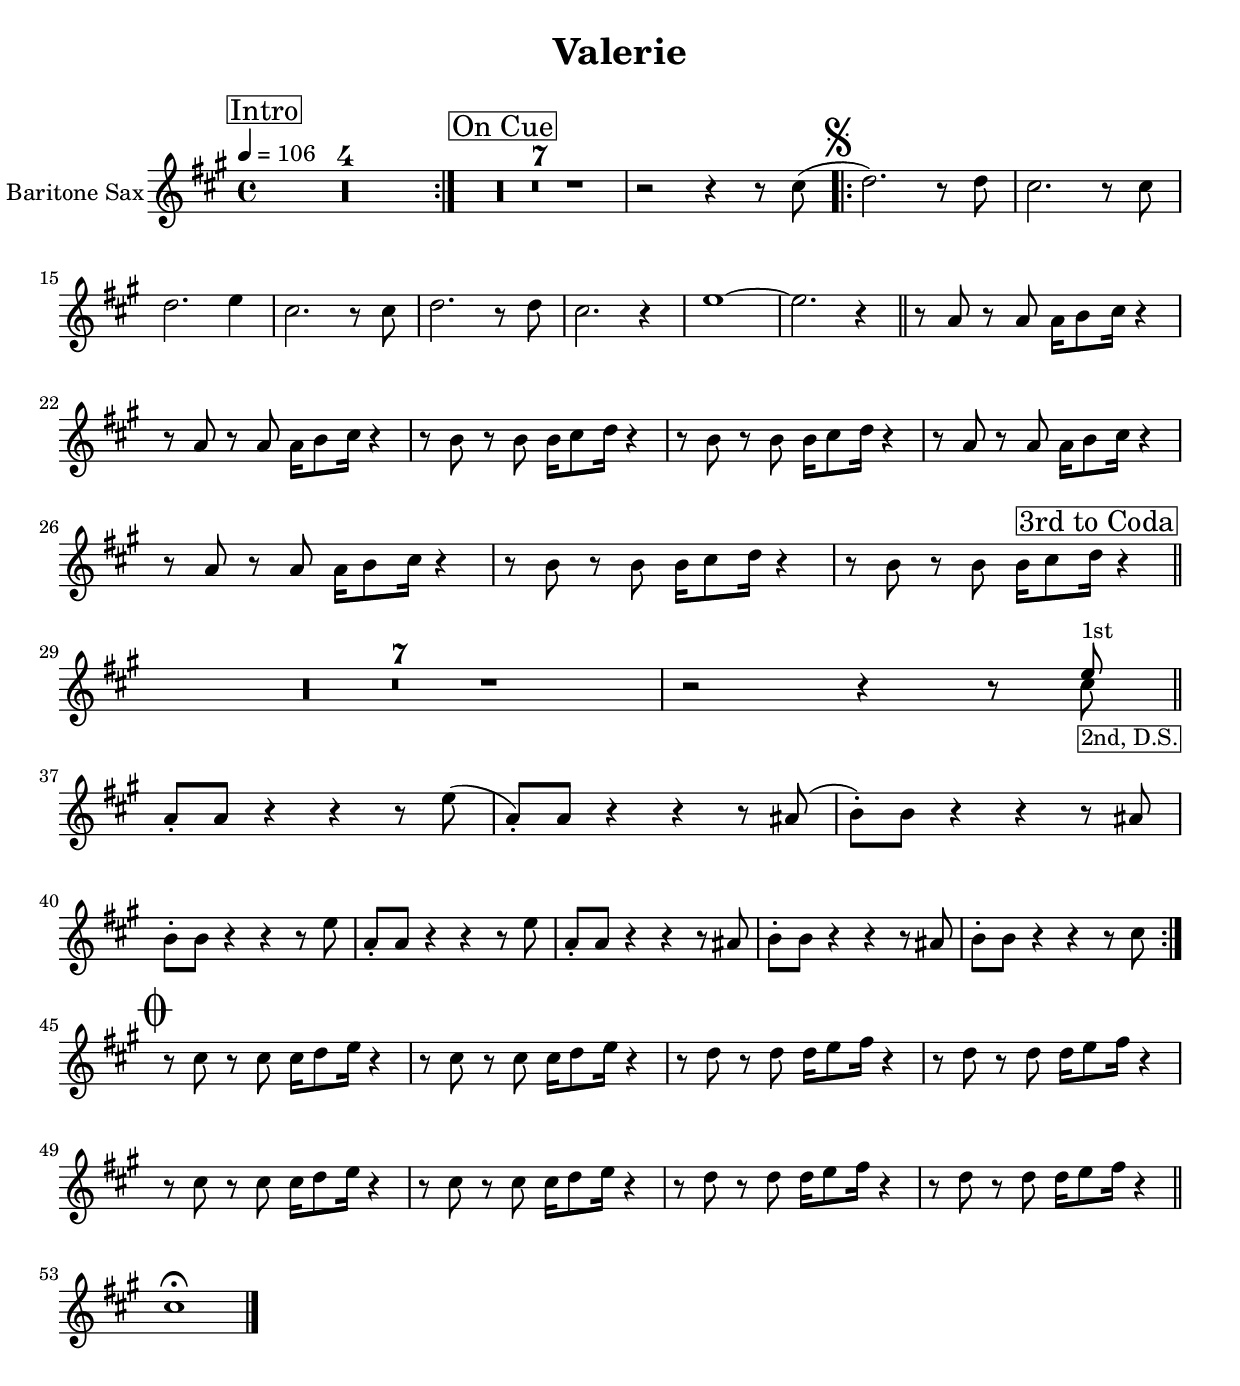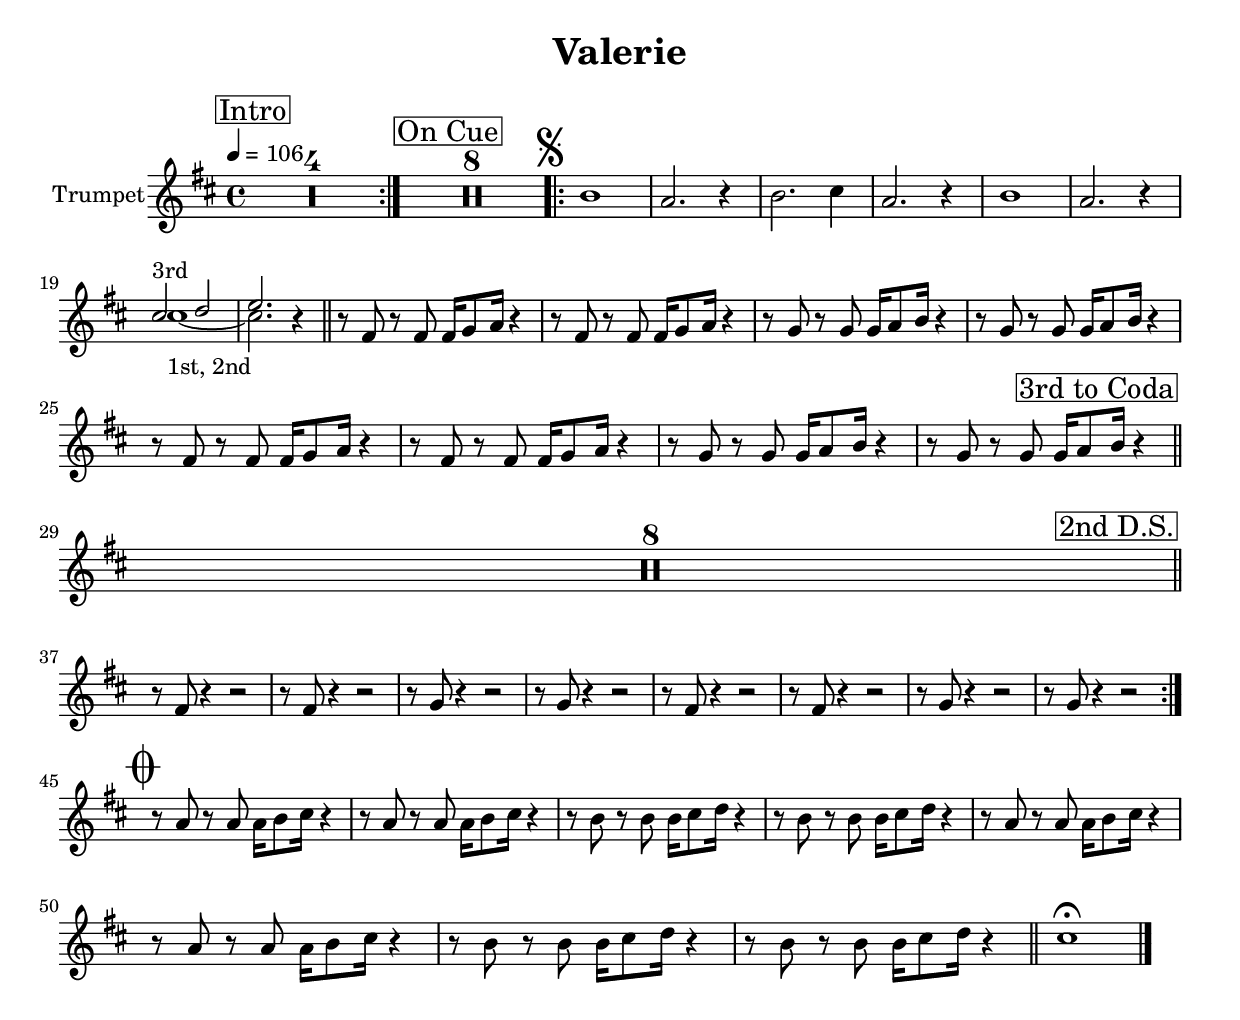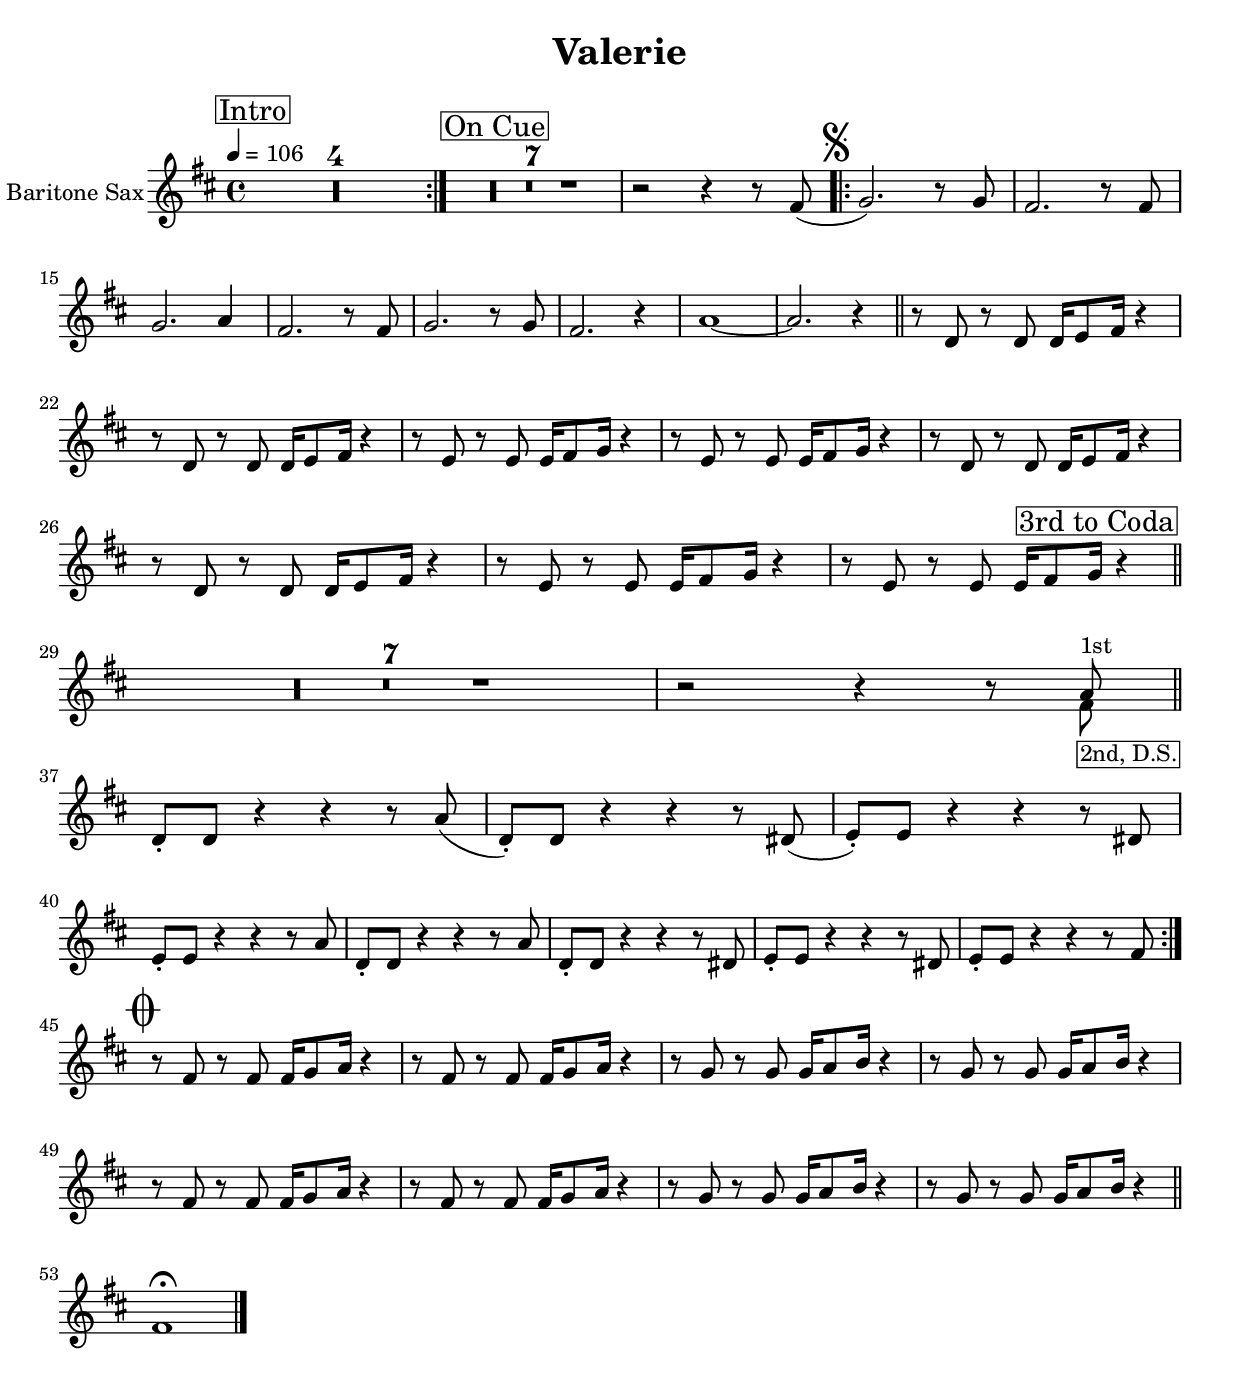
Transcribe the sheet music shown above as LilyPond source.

#(ly:set-option 'relative-includes #t)
\version "2.18.2"
\include "lib.ly"

\header {
  title = "Valerie"
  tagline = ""
}

\paper {
  markup-system-spacing #'padding = #3 %space after title
  ragged-last = ##t % don't stretch last line
}

global = {
  \time 4/4
  \clef "violin"
  \key es \major
  \set Score.skipBars = ##t % combine multi-rests
  \accidentalStyle "modern-voice-cautionary" % print some reduntant accidentals in parenthesis, e.g. (#)
}

structure = {
  \tempo 4 = 106

  \leftMark \markupBox "Intro"
  s1*4 % intro

  \leftMark \markupBox "On Cue"
  s1*8 % verse a
  \pSegno
  s1*8 \bar "||" % verse b
  s1*8 \bar "||" % chorus
  \rightBreakMark \markupBox "3rd to Coda"
  s1*8 \bar "||" % verse c
  s1*8 % verse d

  \pCoda
  s1*8 \bar "||" % chorus

  s1 \bar "|."
}

breaks = {
  s1*4

  s1*8

  s1*8
  s1*8 \break
  s1*8 \break
  s1*8 \break
}

remarks = \lyricmode {
}

turnChords = \chordmode {
}

chorusChords = \chordmode {
}

altoChords = \transpose es c {
  % s1*8
  % s1*12
  % s1*10 \turnChords % voc
  % s1*12 % voc
  % s1*12 % voc breaks
  % \set Score.proportionalNotationDuration = #(ly:make-moment 1 8 )
  % \chorusChords
  % \unset Score.proportionalNotationDuration
}

trumpetChords = \transpose bes c {
  % s1*8
  % s1*12 % horns
  % s1*12 % voc
  % s1*12 % voc
  % s1*12 % voc breaks
  % \set Score.proportionalNotationDuration = #(ly:make-moment 1 8 )
  % \chorusChords
  % \unset Score.proportionalNotationDuration
}

slT = \absolute {a''4}
slS = \absolute {d''4}
slbT = \repeat unfold 4 \slT
slbS = \repeat unfold 4 \slS

trumpet = \transpose bes a \relative c' {
  \global
  \set Staff.instrumentName = #"Trumpet"

  \repeat volta 2 R1*4
  R1*8

  \repeat volta 3 {

    c'1 | bes2. r4 | c2. d4 | bes2. r4 | c1 | bes2. r4 | 
    <<
     {  d2^\markup "3rd" es | f2. } \\
     {  d1_\markup "1st, 2nd"~ | d2. }
    >> r4

    \repeat unfold 2 {
      \repeat unfold 2 { r8 g, r g g16 as8 bes16 r4 }
      \repeat unfold 2 { r8 as r as as16 bes8 c16 r4 }
    }

    R1*8 \rightBreakMark \markupBox "2nd D.S."
    \repeat unfold 2 {
      \repeat unfold 2 { r8 g r4 r2 }
      \repeat unfold 2 { r8 as r4 r2 }
    }
  }

  \repeat unfold 2 {
    \repeat unfold 2 { r8 bes r bes bes16 c8 d16 r4 }
    \repeat unfold 2 { r8 c r c c16 d8 es16 r4 }
  }

  d1 \fermata
}


altoSax = \transpose es a \relative c'' {
  \global
  \set Staff.instrumentName = #"Baritone Sax"

  \repeat volta 2 R1*4
  R1*7 | r2 r4 r8 g(

  \repeat volta 3 {
    as2.) r8 as | g2. r8 g | as2. bes4 | g2. r8 g | as2. r8 as | g2. r4 | bes1~ | bes2. r4 |

    \repeat unfold 2 {
      \repeat unfold 2 { r8 es, r es es16 f8 g16 r4 }
      \repeat unfold 2 { r8 f r f f16 g8 as16 r4 }
    }

    R1*7 | r2 r4 r8 << bes^\markup "1st" \\ g_\markupBox "2nd, D.S." >> |

    es8-. es r4 r4 r8 bes'( | es,-.) es r4 r4 r8 e( | f-.) f r4 r4 r8 e | f-. f r4 r4 r8 bes |
    es,8-. es r4 r4 r8 bes' | es,-. es r4 r4 r8 e | f-. f r4 r4 r8 e | f-. f r4 r4 r8 g |
  }

  \repeat unfold 2 {
    \repeat unfold 2 { r8 g r g g16 as8 bes16 r4 }
    \repeat unfold 2 { r8 as r as as16 bes8 c16 r4 }
  }

  g1 \fermata
}

% \book {
%   \score {
%     % \midi { }
%     <<
%       \lyricsAbove \remarks
%       \new ChordNames \trumpetChords
%       \new Staff = "trumpet" <<
%         \structure
%         \breaks
%         \trumpet
%       >>
%       % \new Staff \trumpet
%       \new ChordNames \altoChords
%       \new Staff = "altoSax" <<
%         \altoSax
%       >>
%     >>
%   }
% }


\book {
  \bookOutputSuffix "tp"
  \paper {
    % system-system-spacing #'basic-distance = #15 % increase space
    % fit on one page
    % system-system-spacing = #'(
    %   (basic-distance . 10)
    %   (minimum-distance . 0)
    %   (padding . 0)
    %   (stretchability . 0))
  }
  \score {
    <<
      \lyricsAbove \remarks
      \new ChordNames \trumpetChords
      \new Staff = "trumpet" <<
        \structure
        \breaks
        \trumpet
      >>
    >>
  }
}
\book {
  \bookOutputSuffix "bs"
  \paper {
    % system-system-spacing #'basic-distance = #11 % increase space
  }
  \score {
    <<
      \lyricsAbove \remarks
      \new ChordNames \altoChords
      \new Staff = "altoSax" <<
        \structure
        \breaks
        \altoSax
      >>
    >>
  }
}

tenorSax = \transpose bes es \altoSax
tenorChords = \transpose bes es \altoChords
\book {
  \bookOutputSuffix "ts"
  \paper {
    % system-system-spacing #'basic-distance = #16
  }
  \score {
    <<
      \lyricsAbove \remarks
      \new ChordNames \tenorChords
      \new Staff = "tenorSax" <<
        \structure
        \breaks
        \tenorSax
      >>
    >>
  }
}
